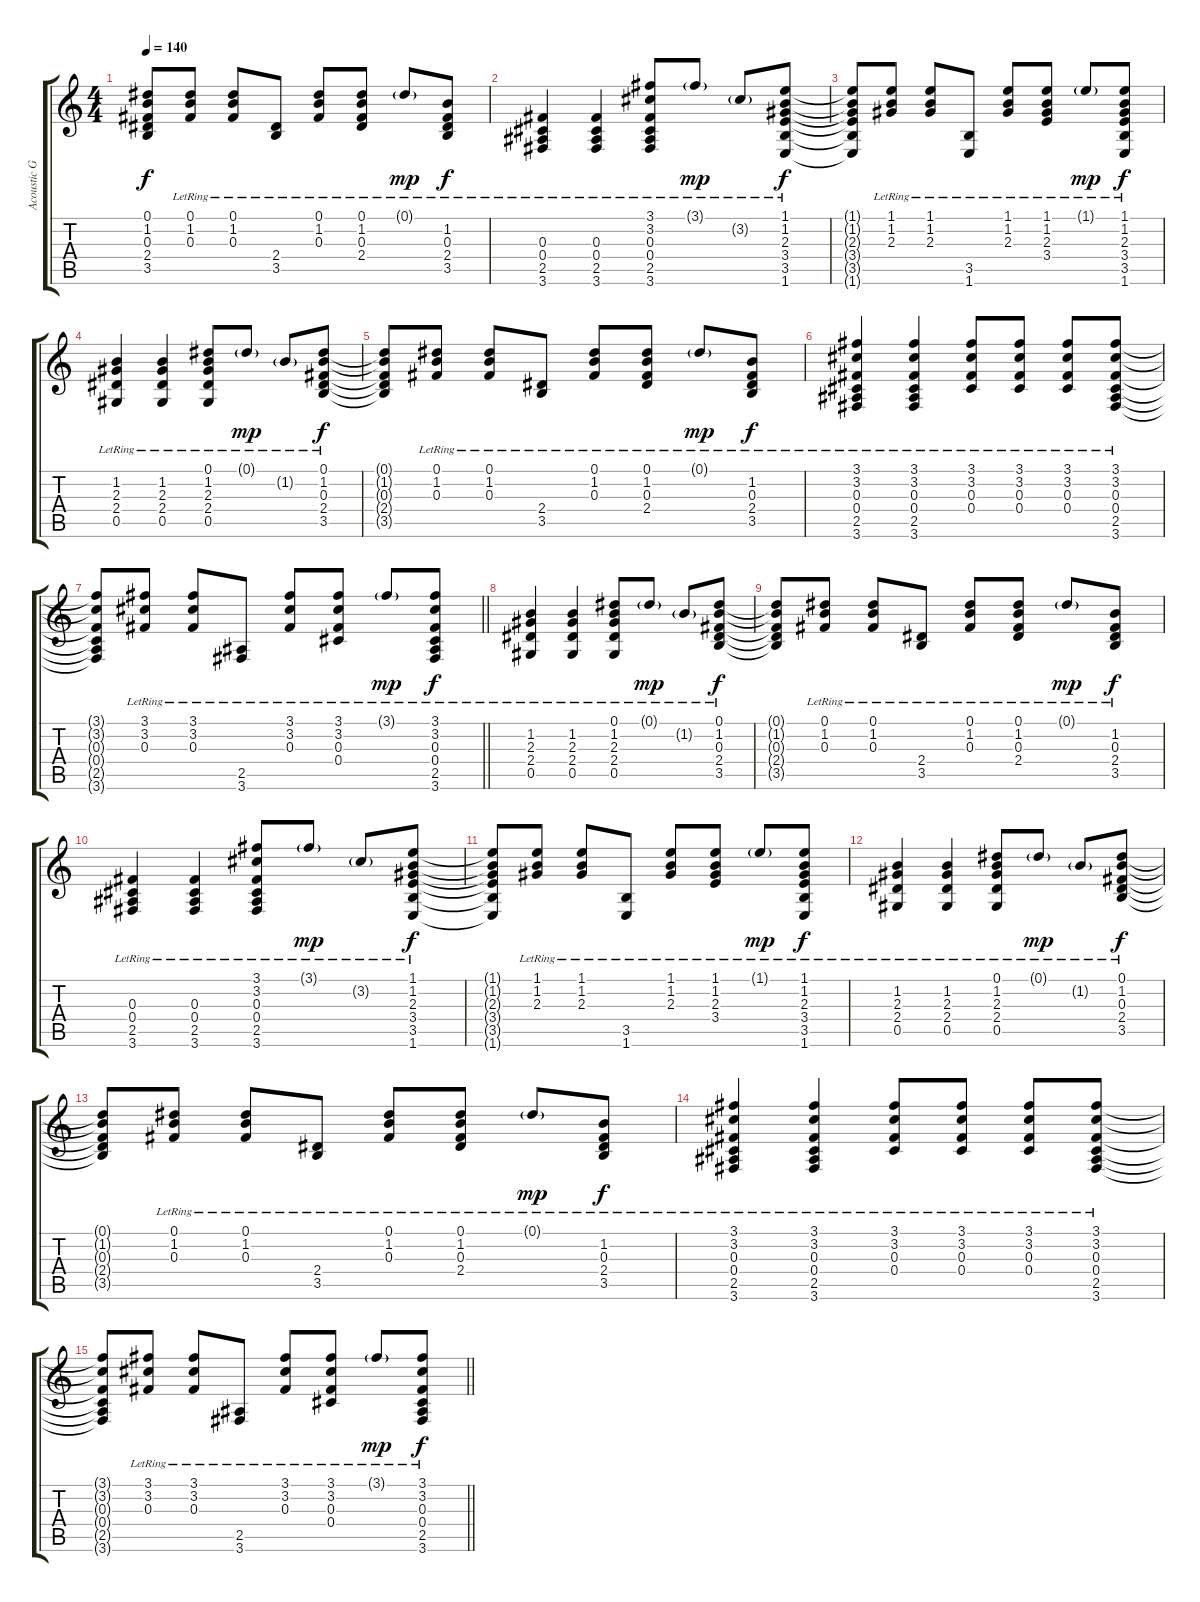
\track ("Acoustic Guitar" "Acoustic G") {instrument acousticguitarsteel}
\staff {score tabs}
\tuning (Eb4 Bb3 Gb3 Db3 Ab2 Eb2) {hide}
\ts (4 4)
\tempo 140
\clef g2
\ks c
(0.1{t} 1.2{t} 0.3{t} 2.4{t} 3.5{t}).8{dy f} (0.1{lr} 1.2{lr} 0.3{lr}).8 (0.1{lr} 1.2{lr} 0.3{lr}).8 (2.4{lr} 3.5{lr}).8 (0.1{lr} 1.2{lr} 0.3{lr}).8 (0.1{lr} 1.2{lr} 0.3{lr} 2.4{lr}).8 0.1{g lr}.8{dy mp} (1.2{lr} 0.3{lr} 2.4{lr} 3.5{lr}).8{dy f} |
(0.3{lr} 0.4{lr} 2.5{lr} 3.6{lr}).4 (0.3{lr} 0.4{lr} 2.5{lr} 3.6{lr}).4 (3.1{lr} 3.2{lr} 0.3{lr} 0.4{lr} 2.5{lr} 3.6).8 3.1{g lr}.8{dy mp} 3.2{g lr}.8 (1.1{lr} 1.2{lr} 2.3{lr} 3.4{lr} 3.5{lr} 1.6{lr}).8{dy f} |
(1.1{t} 1.2{t} 2.3{t} 3.4{t} 3.5{t} 1.6{t}).8 (1.1{lr} 1.2{lr} 2.3{lr}).8 (1.1{lr} 1.2{lr} 2.3{lr}).8 (3.5{lr} 1.6{lr}).8 (1.1{lr} 1.2{lr} 2.3{lr}).8 (1.1{lr} 1.2{lr} 2.3{lr} 3.4{lr}).8 1.1{g lr}.8{dy mp} (1.1{lr} 1.2{lr} 2.3{lr} 3.4{lr} 3.5{lr} 1.6{lr}).8{dy f} |
(1.2{lr} 2.3{lr} 2.4{lr} 0.5{lr}).4 (1.2{lr} 2.3{lr} 2.4{lr} 0.5{lr}).4 (0.1{lr} 1.2{lr} 2.3{lr} 2.4{lr} 0.5{lr}).8 0.1{g lr}.8{dy mp} 1.2{g lr}.8 (0.1{lr} 1.2{lr} 0.3{lr} 2.4{lr} 3.5{lr}).8{dy f} |
(0.1{t} 1.2{t} 0.3{t} 2.4{t} 3.5{t}).8 (0.1{lr} 1.2{lr} 0.3{lr}).8 (0.1{lr} 1.2{lr} 0.3{lr}).8 (2.4{lr} 3.5{lr}).8 (0.1{lr} 1.2{lr} 0.3{lr}).8 (0.1{lr} 1.2{lr} 0.3{lr} 2.4{lr}).8 0.1{g lr}.8{dy mp} (1.2{lr} 0.3{lr} 2.4{lr} 3.5{lr}).8{dy f} |
(3.1{lr} 3.2{lr} 0.3{lr} 0.4{lr} 2.5{lr} 3.6{lr}).4 (3.1{lr} 3.2{lr} 0.3{lr} 0.4{lr} 2.5{lr} 3.6{lr}).4 (3.1{lr} 3.2{lr} 0.3{lr} 0.4).8 (3.1{lr} 3.2{lr} 0.3{lr} 0.4).8 (3.1{lr} 3.2{lr} 0.3{lr} 0.4).8 (3.1{lr} 3.2{lr} 0.3{lr} 0.4{lr} 2.5{lr} 3.6{lr}).8 |
\barLineRight lightlight
(3.1{t} 3.2{t} 0.3{t} 0.4{t} 2.5{t} 3.6{t}).8 (3.1{lr} 3.2{lr} 0.3{lr}).8 (3.1{lr} 3.2{lr} 0.3{lr}).8 (2.5{lr} 3.6{lr}).8 (3.1{lr} 3.2{lr} 0.3{lr}).8 (3.1{lr} 3.2{lr} 0.3{lr} 0.4{lr}).8 3.1{g lr}.8{dy mp} (3.1{lr} 3.2{lr} 0.3{lr} 0.4{lr} 2.5{lr} 3.6{lr}).8{dy f} |
(1.2{lr} 2.3{lr} 2.4{lr} 0.5{lr}).4 (1.2{lr} 2.3{lr} 2.4{lr} 0.5{lr}).4 (0.1{lr} 1.2{lr} 2.3{lr} 2.4{lr} 0.5{lr}).8 0.1{g lr}.8{dy mp} 1.2{g lr}.8 (0.1{lr} 1.2{lr} 0.3{lr} 2.4{lr} 3.5{lr}).8{dy f} |
(0.1{t} 1.2{t} 0.3{t} 2.4{t} 3.5{t}).8 (0.1{lr} 1.2{lr} 0.3{lr}).8 (0.1{lr} 1.2{lr} 0.3{lr}).8 (2.4{lr} 3.5{lr}).8 (0.1{lr} 1.2{lr} 0.3{lr}).8 (0.1{lr} 1.2{lr} 0.3{lr} 2.4{lr}).8 0.1{g lr}.8{dy mp} (1.2{lr} 0.3{lr} 2.4{lr} 3.5{lr}).8{dy f} |
(0.3{lr} 0.4{lr} 2.5{lr} 3.6{lr}).4 (0.3{lr} 0.4{lr} 2.5{lr} 3.6{lr}).4 (3.1{lr} 3.2{lr} 0.3{lr} 0.4{lr} 2.5{lr} 3.6).8 3.1{g lr}.8{dy mp} 3.2{g lr}.8 (1.1{lr} 1.2{lr} 2.3{lr} 3.4{lr} 3.5{lr} 1.6{lr}).8{dy f} |
(1.1{t} 1.2{t} 2.3{t} 3.4{t} 3.5{t} 1.6{t}).8 (1.1{lr} 1.2{lr} 2.3{lr}).8 (1.1{lr} 1.2{lr} 2.3{lr}).8 (3.5{lr} 1.6{lr}).8 (1.1{lr} 1.2{lr} 2.3{lr}).8 (1.1{lr} 1.2{lr} 2.3{lr} 3.4{lr}).8 1.1{g lr}.8{dy mp} (1.1{lr} 1.2{lr} 2.3{lr} 3.4{lr} 3.5{lr} 1.6{lr}).8{dy f} |
(1.2{lr} 2.3{lr} 2.4{lr} 0.5{lr}).4{volume 0} (1.2{lr} 2.3{lr} 2.4{lr} 0.5{lr}).4 (0.1{lr} 1.2{lr} 2.3{lr} 2.4{lr} 0.5{lr}).8 0.1{g lr}.8{dy mp} 1.2{g lr}.8 (0.1{lr} 1.2{lr} 0.3{lr} 2.4{lr} 3.5{lr}).8{dy f} |
(0.1{t} 1.2{t} 0.3{t} 2.4{t} 3.5{t}).8 (0.1{lr} 1.2{lr} 0.3{lr}).8 (0.1{lr} 1.2{lr} 0.3{lr}).8 (2.4{lr} 3.5{lr}).8 (0.1{lr} 1.2{lr} 0.3{lr}).8 (0.1{lr} 1.2{lr} 0.3{lr} 2.4{lr}).8 0.1{g lr}.8{dy mp} (1.2{lr} 0.3{lr} 2.4{lr} 3.5{lr}).8{dy f} |
(3.1{lr} 3.2{lr} 0.3{lr} 0.4{lr} 2.5{lr} 3.6{lr}).4 (3.1{lr} 3.2{lr} 0.3{lr} 0.4{lr} 2.5{lr} 3.6{lr}).4 (3.1{lr} 3.2{lr} 0.3{lr} 0.4).8 (3.1{lr} 3.2{lr} 0.3{lr} 0.4).8 (3.1{lr} 3.2{lr} 0.3{lr} 0.4).8 (3.1{lr} 3.2{lr} 0.3{lr} 0.4{lr} 2.5{lr} 3.6{lr}).8 |
\barLineRight lightlight
(3.1{t} 3.2{t} 0.3{t} 0.4{t} 2.5{t} 3.6{t}).8 (3.1{lr} 3.2{lr} 0.3{lr}).8 (3.1{lr} 3.2{lr} 0.3{lr}).8 (2.5{lr} 3.6{lr}).8 (3.1{lr} 3.2{lr} 0.3{lr}).8 (3.1{lr} 3.2{lr} 0.3{lr} 0.4{lr}).8 3.1{g lr}.8{dy mp} (3.1{lr} 3.2{lr} 0.3{lr} 0.4{lr} 2.5{lr} 3.6{lr}).8{dy f}
